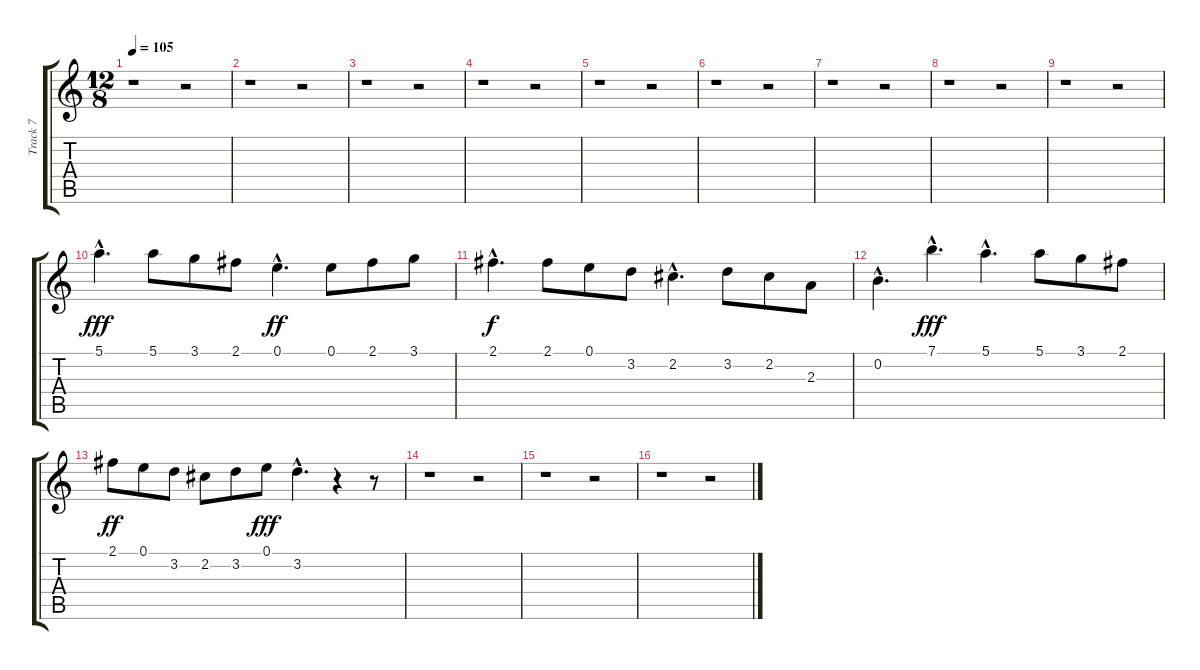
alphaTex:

\track ("Track 7" "Track 7") {instrument overdrivenguitar}
\staff {score tabs}
\tuning (E4 B3 G3 D3 A2 E2) {hide}
\ts (12 8)
\tempo 105
\clef g2
\ks c
r.1{dy fff} r.2 |
r.1 r.2 |
r.1 r.2 |
r.1 r.2 |
r.1 r.2 |
r.1 r.2 |
r.1 r.2 |
r.1 r.2 |
r.1 r.2 |
5.1{hac}.4{d} 5.1.8 3.1.8 2.1.8 0.1{hac}.4{d dy ff} 0.1.8 2.1.8 3.1.8 |
2.1{hac}.4{d dy f} 2.1.8 0.1.8 3.2.8 2.2{hac}.4{d} 3.2.8 2.2.8 2.3.8 |
0.2{hac}.4{d} 7.1{hac}.4{d dy fff} 5.1{hac}.4{d} 5.1.8 3.1.8 2.1.8 |
2.1.8{dy ff} 0.1.8 3.2.8 2.2.8 3.2.8 0.1.8{dy fff} 3.2{hac}.4{d} r.4 r.8 |
r.1 r.2 |
r.1 r.2 |
r.1 r.2
